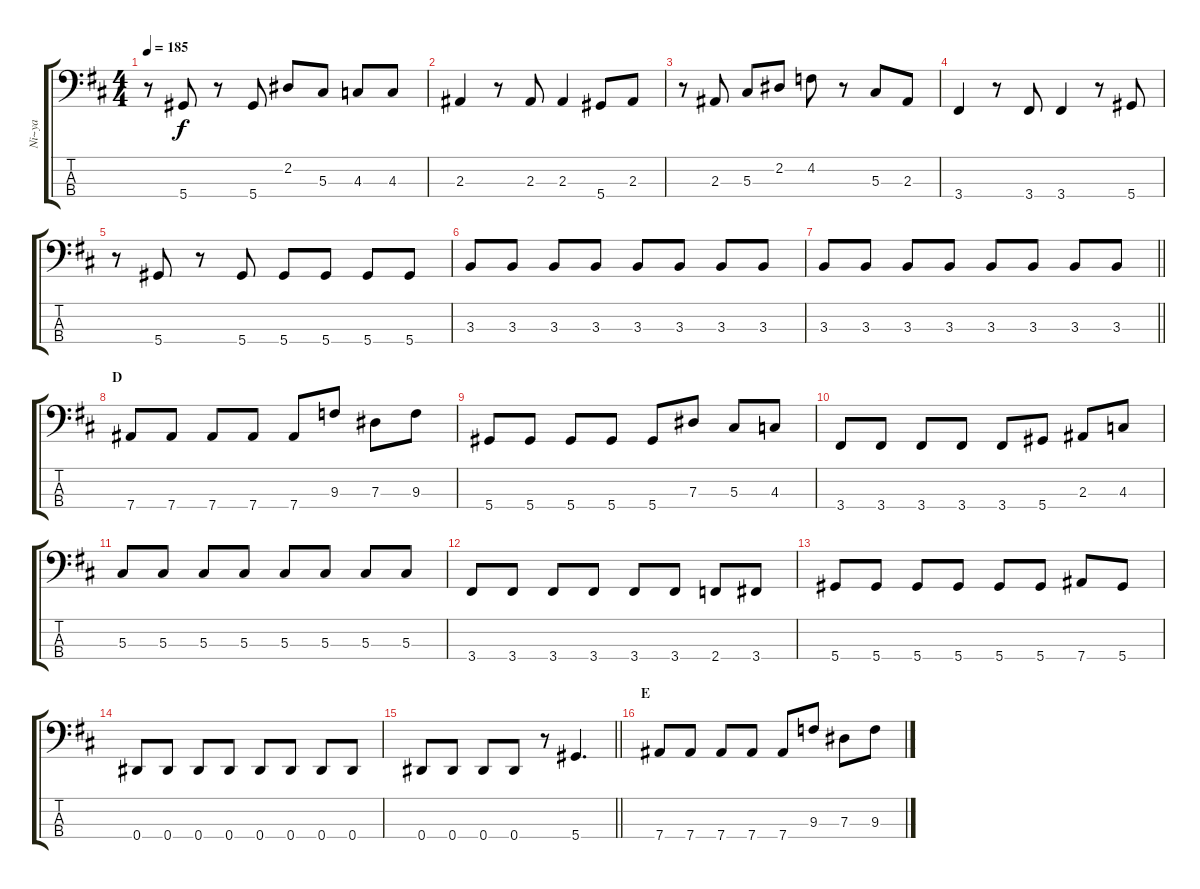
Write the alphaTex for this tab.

\track ("Ni~ya" "Ni~ya") {instrument electricbasspick}
\staff {score tabs}
\tuning (Gb2 Db2 Ab1 Eb1) {hide}
\ts (4 4)
\tempo 185
\clef f4
\ks d
r.8{dy f} 5.4.8 r.8 5.4.8 2.2.8 5.3.8 4.3.8 4.3.8 |
2.3.4 r.8 2.3.8 2.3.4 5.4.8 2.3.8 |
r.8 2.3.8 5.3.8 2.2.8 4.2.8 r.8 5.3.8 2.3.8 |
3.4.4 r.8 3.4.8 3.4.4 r.8 5.4.8 |
r.8 5.4.8 r.8 5.4.8 5.4.8 5.4.8 5.4.8 5.4.8 |
3.3.8 3.3.8 3.3.8 3.3.8 3.3.8 3.3.8 3.3.8 3.3.8 |
\barLineRight lightlight
3.3.8 3.3.8 3.3.8 3.3.8 3.3.8 3.3.8 3.3.8 3.3.8 |
\section ("" "D")
7.4.8 7.4.8 7.4.8 7.4.8 7.4.8 9.3.8 7.3.8 9.3.8 |
5.4.8 5.4.8 5.4.8 5.4.8 5.4.8 7.3.8 5.3.8 4.3.8 |
3.4.8 3.4.8 3.4.8 3.4.8 3.4.8 5.4.8 2.3.8 4.3.8 |
5.3.8 5.3.8 5.3.8 5.3.8 5.3.8 5.3.8 5.3.8 5.3.8 |
3.4.8 3.4.8 3.4.8 3.4.8 3.4.8 3.4.8 2.4.8 3.4.8 |
5.4.8 5.4.8 5.4.8 5.4.8 5.4.8 5.4.8 7.4.8 5.4.8 |
0.4.8 0.4.8 0.4.8 0.4.8 0.4.8 0.4.8 0.4.8 0.4.8 |
\barLineRight lightlight
0.4.8 0.4.8 0.4.8 0.4.8 r.8 5.4.4{d} |
\section ("" "E")
7.4.8 7.4.8 7.4.8 7.4.8 7.4.8 9.3.8 7.3.8 9.3.8
